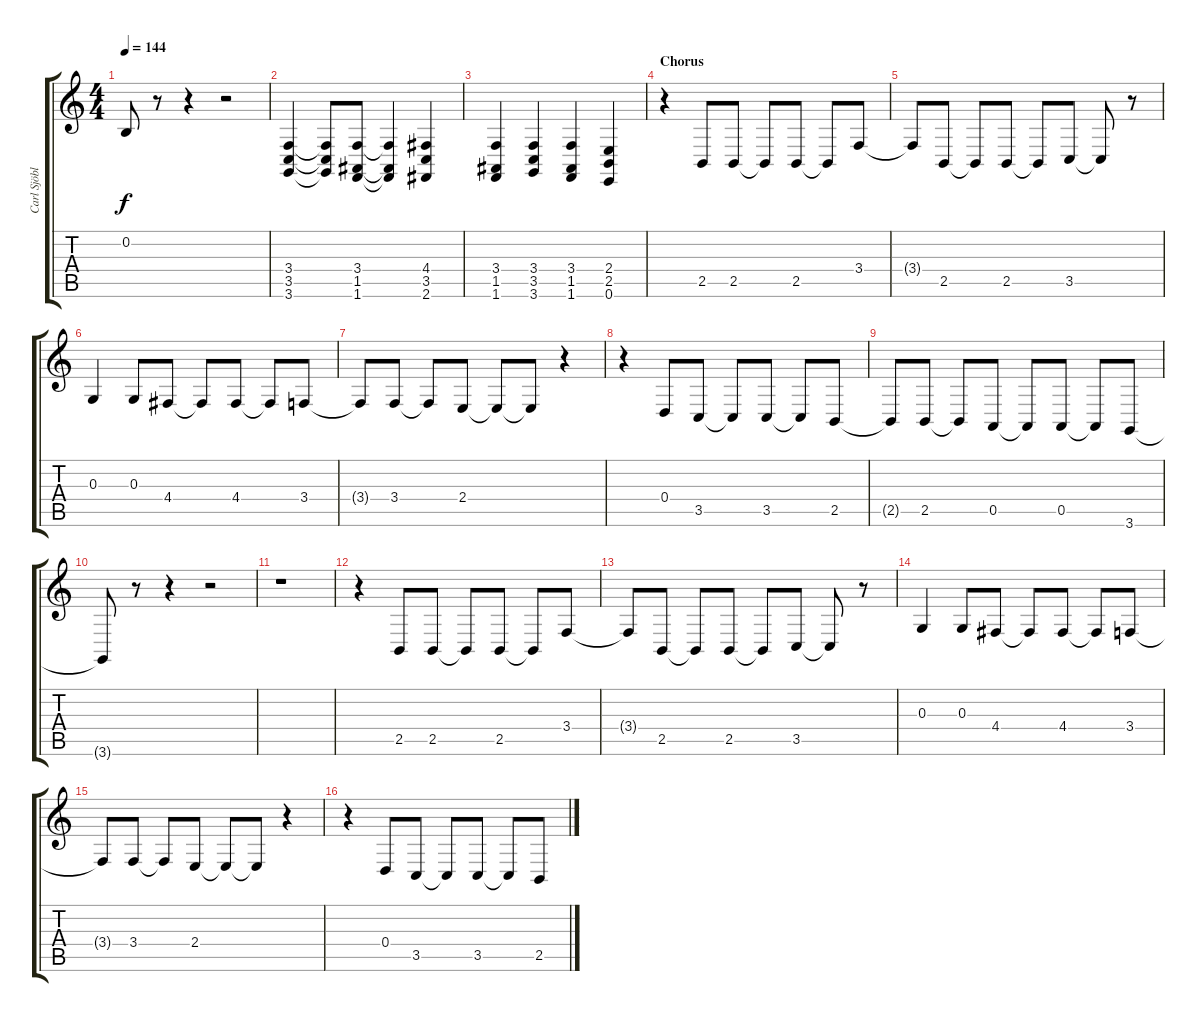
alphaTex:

\track ("Carl Sjöblom" "Carl Sjöbl") {instrument brightacousticpiano}
\staff {score tabs}
\tuning (E4 B3 G3 D3 A2 E2) {hide}
\ts (4 4)
\tempo 144
\clef g2
\ks c
0.2{t}.8{dy f} r.8 r.4 r.2 |
(3.4 3.5 3.6).4 (3.4{t} 3.5{t} 3.6{t}).8 (3.4 1.5 1.6).8 (3.4{t} 1.5{t} 1.6{t}).4 (4.4 3.5 2.6).4 |
(3.4 1.5 1.6).4 (3.4 3.5 3.6).4 (3.4 1.5 1.6).4 (2.4 2.5 0.6).4 |
\section ("" "Chorus")
r.4 2.5.8 2.5.8 2.5{t}.8 2.5.8 2.5{t}.8 3.4.8 |
3.4{t}.8 2.5.8 2.5{t}.8 2.5.8 2.5{t}.8 3.5.8 3.5{t}.8 r.8 |
0.3.4 0.3.8 4.4.8 4.4{t}.8 4.4.8 4.4{t}.8 3.4.8 |
3.4{t}.8 3.4.8 3.4{t}.8 2.4.8 2.4{t}.8 2.4{t}.8 r.4 |
r.4 0.4.8 3.5.8 3.5{t}.8 3.5.8 3.5{t}.8 2.5.8 |
2.5{t}.8 2.5.8 2.5{t}.8 0.5.8 0.5{t}.8 0.5.8 0.5{t}.8 3.6.8 |
3.6{t}.8 r.8 r.4 r.2 |
r.1 |
r.4 2.5.8 2.5.8 2.5{t}.8 2.5.8 2.5{t}.8 3.4.8 |
3.4{t}.8 2.5.8 2.5{t}.8 2.5.8 2.5{t}.8 3.5.8 3.5{t}.8 r.8 |
0.3.4 0.3.8 4.4.8 4.4{t}.8 4.4.8 4.4{t}.8 3.4.8 |
3.4{t}.8 3.4.8 3.4{t}.8 2.4.8 2.4{t}.8 2.4{t}.8 r.4 |
r.4 0.4.8 3.5.8 3.5{t}.8 3.5.8 3.5{t}.8 2.5.8
